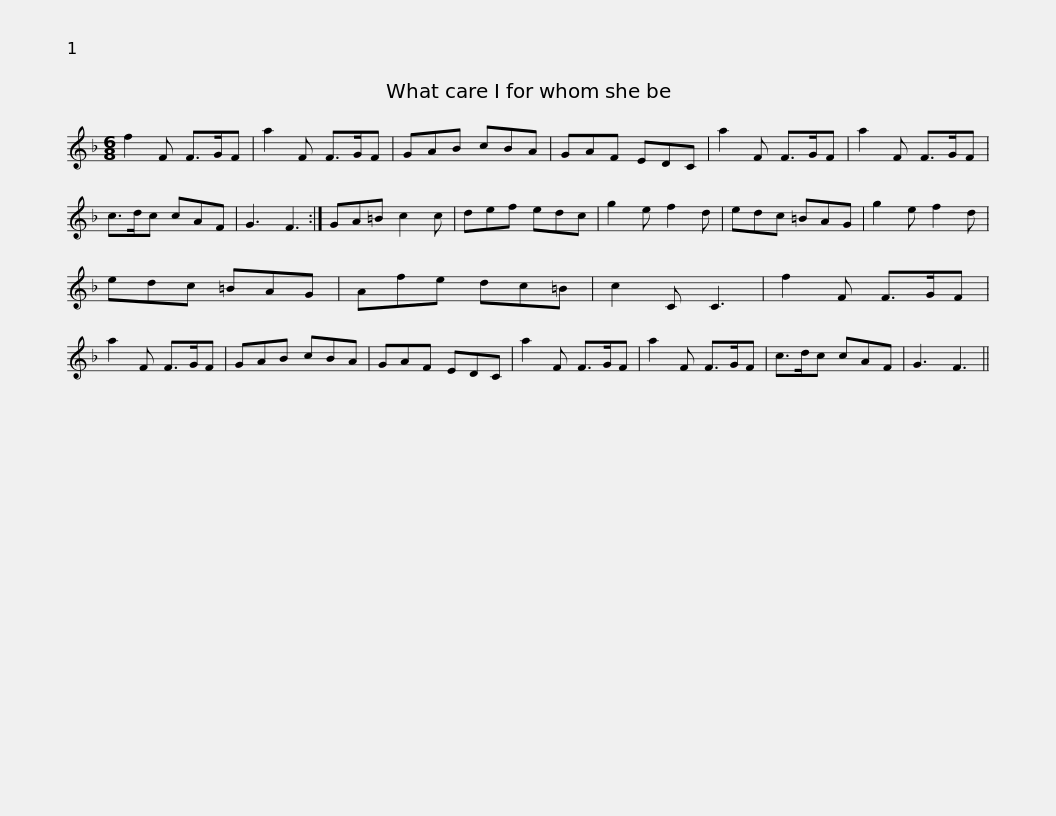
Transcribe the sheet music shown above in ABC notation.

X:1
L:1/8
M:6/8
I:linebreak $
K:F
V:1 treble
V:1
 f2 F F>GF | a2 F F>GF | GAB cBA | GAF EDC | a2 F F>GF | %5
 a2 F F>GF | c>dc cAF |$ G3 F3 :| GA=B c2 c | def edc | %10
 g2 e f2 d | edc =BAG | g2 e f2 d | edc =BAG | Afe dc=B |$ %15
 c2 C C3 | f2 F F>GF | a2 F F>GF | GAB cBA | GAF EDC | %20
 a2 F F>GF | a2 F F>GF |$ c>dc cAF | G3 F3 || %24
